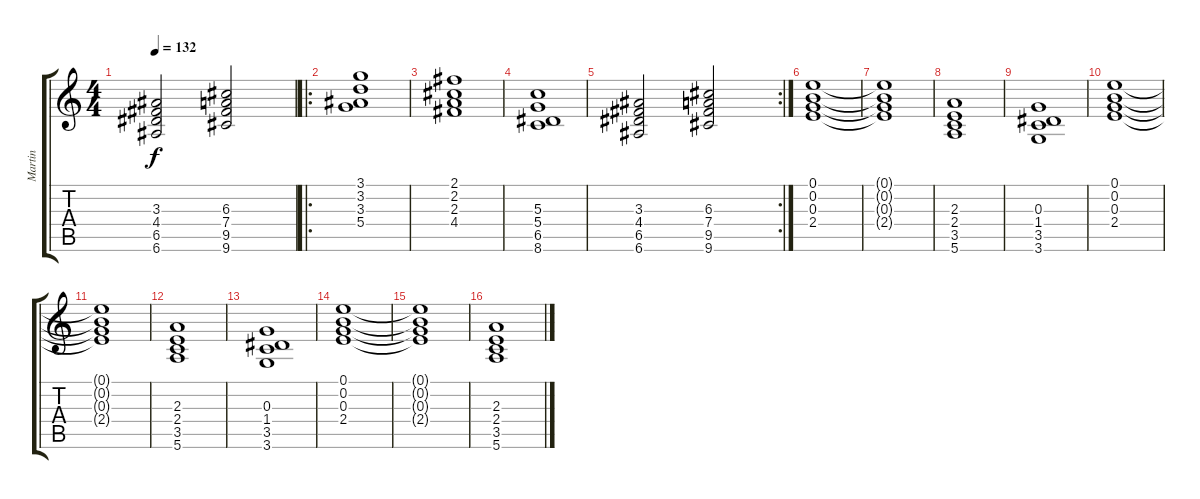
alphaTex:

\track ("Martin" "Martin") {instrument choiraahs}
\staff {score tabs}
\tuning (E5 B4 G4 D4 A3 E3) {hide}
\ts (4 4)
\tempo 132
\clef g2
\ks c
(3.3 4.4 6.5 6.6).2{dy f} (6.3 7.4 9.5 9.6).2 |
\ro
(3.1 3.2 3.3 5.4).1 |
(2.1 2.2 2.3 4.4).1 |
(5.3 5.4 6.5 8.6).1 |
\rc 2
(3.3 4.4 6.5 6.6).2 (6.3 7.4 9.5 9.6).2 |
(0.1 0.2 0.3 2.4).1 |
(0.1{t} 0.2{t} 0.3{t} 2.4{t}).1 |
(2.3 2.4 3.5 5.6).1 |
(0.3 1.4 3.5 3.6).1 |
(0.1 0.2 0.3 2.4).1 |
(0.1{t} 0.2{t} 0.3{t} 2.4{t}).1 |
(2.3 2.4 3.5 5.6).1 |
(0.3 1.4 3.5 3.6).1 |
(0.1 0.2 0.3 2.4).1 |
(0.1{t} 0.2{t} 0.3{t} 2.4{t}).1 |
(2.3 2.4 3.5 5.6).1
